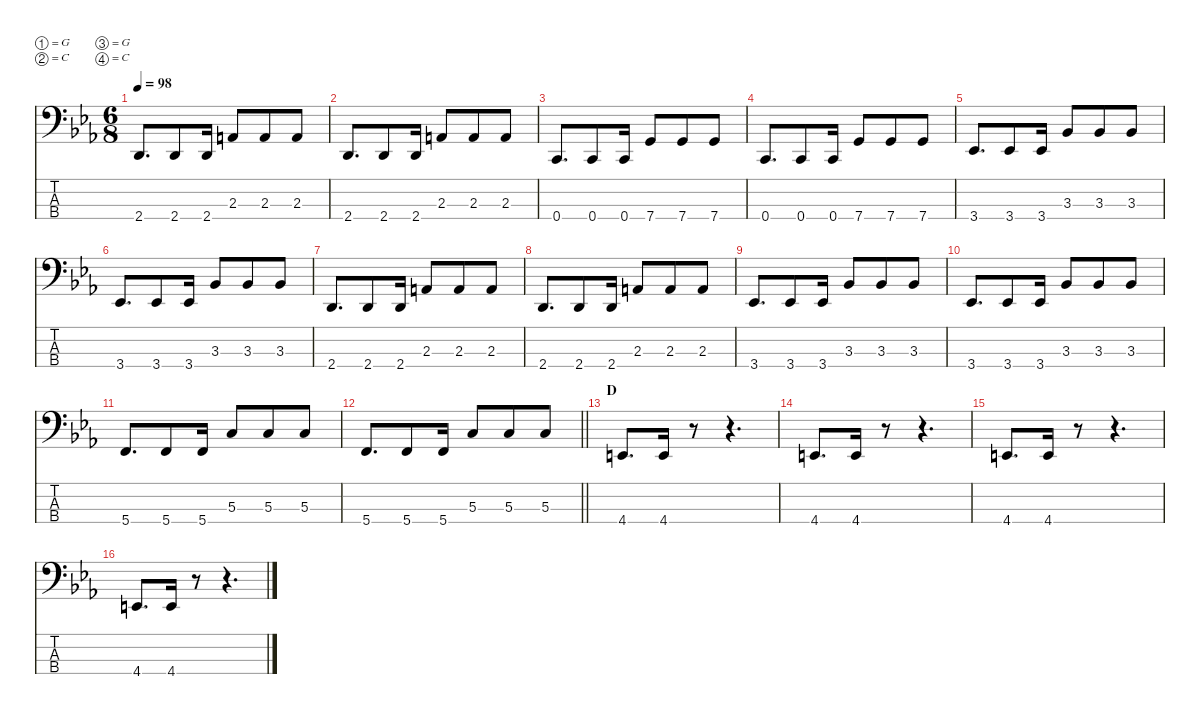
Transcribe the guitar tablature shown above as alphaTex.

\defaultSystemsLayout 4
\hideDynamics
\bracketExtendMode nobrackets
\singleTrackTrackNamePolicy hidden
\multiTrackTrackNamePolicy hidden
\firstSystemTrackNameMode fullname
\firstSystemTrackNameOrientation horizontal
\otherSystemsTrackNameOrientation horizontal
\track ("Byron Stroud" "el.bs.") {instrument electricbassfinger}
\staff {score tabs}
\tuning (G2 C2 G1 C1)
\ts (6 8)
\tempo 98
\clef f4
\ks eb
2.4{acc forcenatural}.8{d dy f beam Up} 2.4{acc forcenatural}.8{beam Up} 2.4{acc forcenatural}.16{beam Up} 2.3{acc forcenatural}.8{beam Up} 2.3{acc forcenatural}.8{beam Up} 2.3{acc forcenatural}.8{beam Up} |
2.4{acc forcenatural}.8{d beam Up} 2.4{acc forcenatural}.8{beam Up} 2.4{acc forcenatural}.16{beam Up} 2.3{acc forcenatural}.8{beam Up} 2.3{acc forcenatural}.8{beam Up} 2.3{acc forcenatural}.8{beam Up} |
0.4{acc forcenatural}.8{d beam Up} 0.4{acc forcenatural}.8{beam Up} 0.4{acc forcenatural}.16{beam Up} 7.4{acc forcenatural}.8{beam Up} 7.4{acc forcenatural}.8{beam Up} 7.4{acc forcenatural}.8{beam Up} |
0.4{acc forcenatural}.8{d beam Up} 0.4{acc forcenatural}.8{beam Up} 0.4{acc forcenatural}.16{beam Up} 7.4{acc forcenatural}.8{beam Up} 7.4{acc forcenatural}.8{beam Up} 7.4{acc forcenatural}.8{beam Up} |
3.4{acc b}.8{d beam Up} 3.4{acc b}.8{beam Up} 3.4{acc b}.16{beam Up} 3.3{acc b}.8{beam Up} 3.3{acc b}.8{beam Up} 3.3{acc b}.8{beam Up} |
3.4{acc b}.8{d beam Up} 3.4{acc b}.8{beam Up} 3.4{acc b}.16{beam Up} 3.3{acc b}.8{beam Up} 3.3{acc b}.8{beam Up} 3.3{acc b}.8{beam Up} |
2.4{acc forcenatural}.8{d beam Up} 2.4{acc forcenatural}.8{beam Up} 2.4{acc forcenatural}.16{beam Up} 2.3{acc forcenatural}.8{beam Up} 2.3{acc forcenatural}.8{beam Up} 2.3{acc forcenatural}.8{beam Up} |
2.4{acc forcenatural}.8{d beam Up} 2.4{acc forcenatural}.8{beam Up} 2.4{acc forcenatural}.16{beam Up} 2.3{acc forcenatural}.8{beam Up} 2.3{acc forcenatural}.8{beam Up} 2.3{acc forcenatural}.8{beam Up} |
3.4{acc b}.8{d beam Up} 3.4{acc b}.8{beam Up} 3.4{acc b}.16{beam Up} 3.3{acc b}.8{beam Up} 3.3{acc b}.8{beam Up} 3.3{acc b}.8{beam Up} |
3.4{acc b}.8{d beam Up} 3.4{acc b}.8{beam Up} 3.4{acc b}.16{beam Up} 3.3{acc b}.8{beam Up} 3.3{acc b}.8{beam Up} 3.3{acc b}.8{beam Up} |
5.4{acc forcenatural}.8{d beam Up} 5.4{acc forcenatural}.8{beam Up} 5.4{acc forcenatural}.16{beam Up} 5.3{acc forcenatural}.8{beam Up} 5.3{acc forcenatural}.8{beam Up} 5.3{acc forcenatural}.8{beam Up} |
\barLineRight lightlight
5.4{acc forcenatural}.8{d beam Up} 5.4{acc forcenatural}.8{beam Up} 5.4{acc forcenatural}.16{beam Up} 5.3{acc forcenatural}.8{beam Up} 5.3{acc forcenatural}.8{beam Up} 5.3{acc forcenatural}.8{beam Up} |
\section ("" "D")
4.4{acc forcenatural}.8{d beam Up} 4.4{acc forcenatural}.16{beam Up} r.8{beam Up} r.4{d beam Up} |
4.4{acc forcenatural}.8{d beam Up} 4.4{acc forcenatural}.16{beam Up} r.8{beam Up} r.4{d beam Up} |
4.4{acc forcenatural}.8{d beam Up} 4.4{acc forcenatural}.16{beam Up} r.8{beam Up} r.4{d beam Up} |
4.4{acc forcenatural}.8{d beam Up} 4.4{acc forcenatural}.16{beam Up} r.8{beam Up} r.4{d beam Up}
